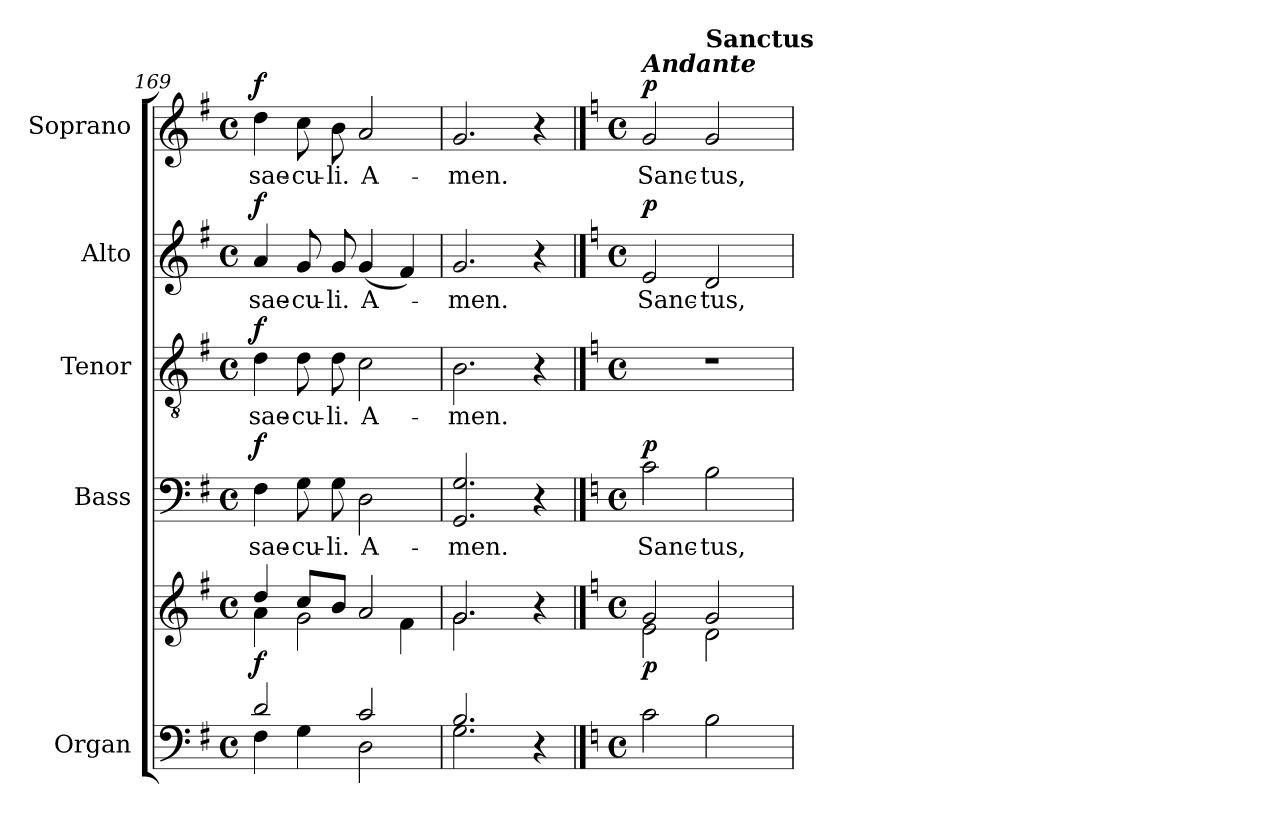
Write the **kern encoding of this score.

**kern	**kern	**dynam	**kern	**text	**dynam	**kern	**text	**dynam	**kern	**text	**dynam	**kern	**text	**dynam
*part5	*part5	*part5	*part4	*part4	*part4	*part3	*part3	*part3	*part2	*part2	*part2	*part1	*part1	*part1
*staff6	*staff5	*staff5/6	*staff4	*staff4	*staff4	*staff3	*staff3	*staff3	*staff2	*staff2	*staff2	*staff1	*staff1	*staff1
*I"Organ	*	*	*I"Bass	*	*	*I"Tenor	*	*	*I"Alto	*	*	*I"Soprano	*	*
*I'Org.	*	*	*I'B.	*	*	*I'T.	*	*	*I'A.	*	*	*I'S.	*	*
!!LO:LB:g=z
*clefF4	*clefG2	*	*clefF4	*	*	*clefGv2	*	*	*clefG2	*	*	*clefG2	*	*
*k[f#]	*k[f#]	*	*k[f#]	*	*	*k[f#]	*	*	*k[f#]	*	*	*k[f#]	*	*
*G:	*G:	*	*G:	*	*	*G:	*	*	*G:	*	*	*G:	*	*
*M4/4	*M4/4	*	*M4/4	*	*	*M4/4	*	*	*M4/4	*	*	*M4/4	*	*
*met(c)	*met(c)	*	*met(c)	*	*	*met(c)	*	*	*met(c)	*	*	*met(c)	*	*
=169	=169	=169	=169	=169	=169	=169	=169	=169	=169	=169	=169	=169	=169	=169
*^	*^	*	*	*	*	*	*	*	*	*	*	*	*	*
!	!	!	!	!LO:DY:b	!	!LO:LY:b	!LO:DY:a	!	!LO:LY:b	!LO:DY:a	!	!LO:LY:b	!LO:DY:a	!	!LO:LY:b	!LO:DY:a
2d/	4F#\	4dd/	4a\	f	4F#\	sae-	f	4d\	sae-	f	4a/	sae-	f	4dd\	sae-	f
!	!	!	!	!	!	!LO:LY:b	!	!	!LO:LY:b	!	!	!LO:LY:b	!	!	!LO:LY:b	!
.	4G\	8cc/L	2g\	.	8G\	-cu-	.	8d\	-cu-	.	8g/	-cu-	.	8cc\	-cu-	.
!	!	!	!	!	!	!LO:LY:b	!	!	!LO:LY:b	!	!	!LO:LY:b	!	!	!LO:LY:b	!
.	.	8b/J	.	.	8G\	-li.	.	8d\	-li.	.	8g/	-li.	.	8b\	-li.	.
!	!	!	!	!	!	!LO:LY:b	!	!	!LO:LY:b	!	!	!LO:LY:b	!	!	!LO:LY:b	!
2c/	2D\	2a/	.	.	2D\	A-	.	2c\	A-	.	(<4g/	A-	.	2a/	A-	.
.	.	.	4f#\	.	.	.	.	.	.	.	4f#/)	.	.	.	.	.
=170	=170	=170	=170	=170	=170	=170	=170	=170	=170	=170	=170	=170	=170	=170	=170	=170
!	!	!	!	!	!	!LO:LY:b	!	!	!LO:LY:b	!	!	!LO:LY:b	!	!	!LO:LY:b	!
2.B/	2.G\	2.g/	2.g\	.	2.GG/ 2.G/	-men.	.	2.B\	-men.	.	2.g/	-men.	.	2.g/	-men.	.
4r	4ryy	4r	4ryy	.	4r	.	.	4r	.	.	4r	.	.	4r	.	.
*v	*v	*	*	*	*	*	*	*	*	*	*	*	*	*	*	*
!!LO:PB:g=z
==171	==171	==171	==171	==171	==171	==171	==171	==171	==171	==171	==171	==171	==171	==171	==171
*k[]	*k[]	*	*	*k[]	*	*	*k[]	*	*	*k[]	*	*	*k[]	*	*
*C:	*C:	*	*	*C:	*	*	*C:	*	*	*C:	*	*	*C:	*	*
*M4/4	*M4/4	*	*	*M4/4	*	*	*M4/4	*	*	*M4/4	*	*	*M4/4	*	*
*met(c)	*met(c)	*	*	*met(c)	*	*	*met(c)	*	*	*met(c)	*	*	*met(c)	*	*
*^	*	*	*	*	*	*	*	*	*	*	*	*	*	*	*
!	!	!	!	!	!	!	!	!	!	!	!	!	!	!LO:TX:a:Bi:t=Andante	!	!
!	!	!	!	!LO:DY:b	!	!LO:LY:b	!LO:DY:a	!	!	!	!	!LO:LY:b	!LO:DY:a	!	!LO:LY:b	!LO:DY:a
*v	*v	*	*	*	*	*	*	*	*	*	*	*	*	*	*	*
2c\	2g/	2e\	p	2c\	Sanc-	p	1r	.	.	2e/	Sanc-	p	2g/	Sanc-	p
!	!	!	!	!	!	!	!	!	!	!	!	!	!LO:TX:a:B:t=Sanctus	!	!
!	!	!	!	!	!LO:LY:b	!	!	!	!	!	!LO:LY:b	!	!	!LO:LY:b	!
2B\	2g/	2d\	.	2B\	-tus,	.	.	.	.	2d/	-tus,	.	2g/	-tus,	.
*	*v	*v	*	*	*	*	*	*	*	*	*	*	*	*	*
=	=	=	=	=	=	=	=	=	=	=	=	=	=	=
*-	*-	*-	*-	*-	*-	*-	*-	*-	*-	*-	*-	*-	*-	*-
